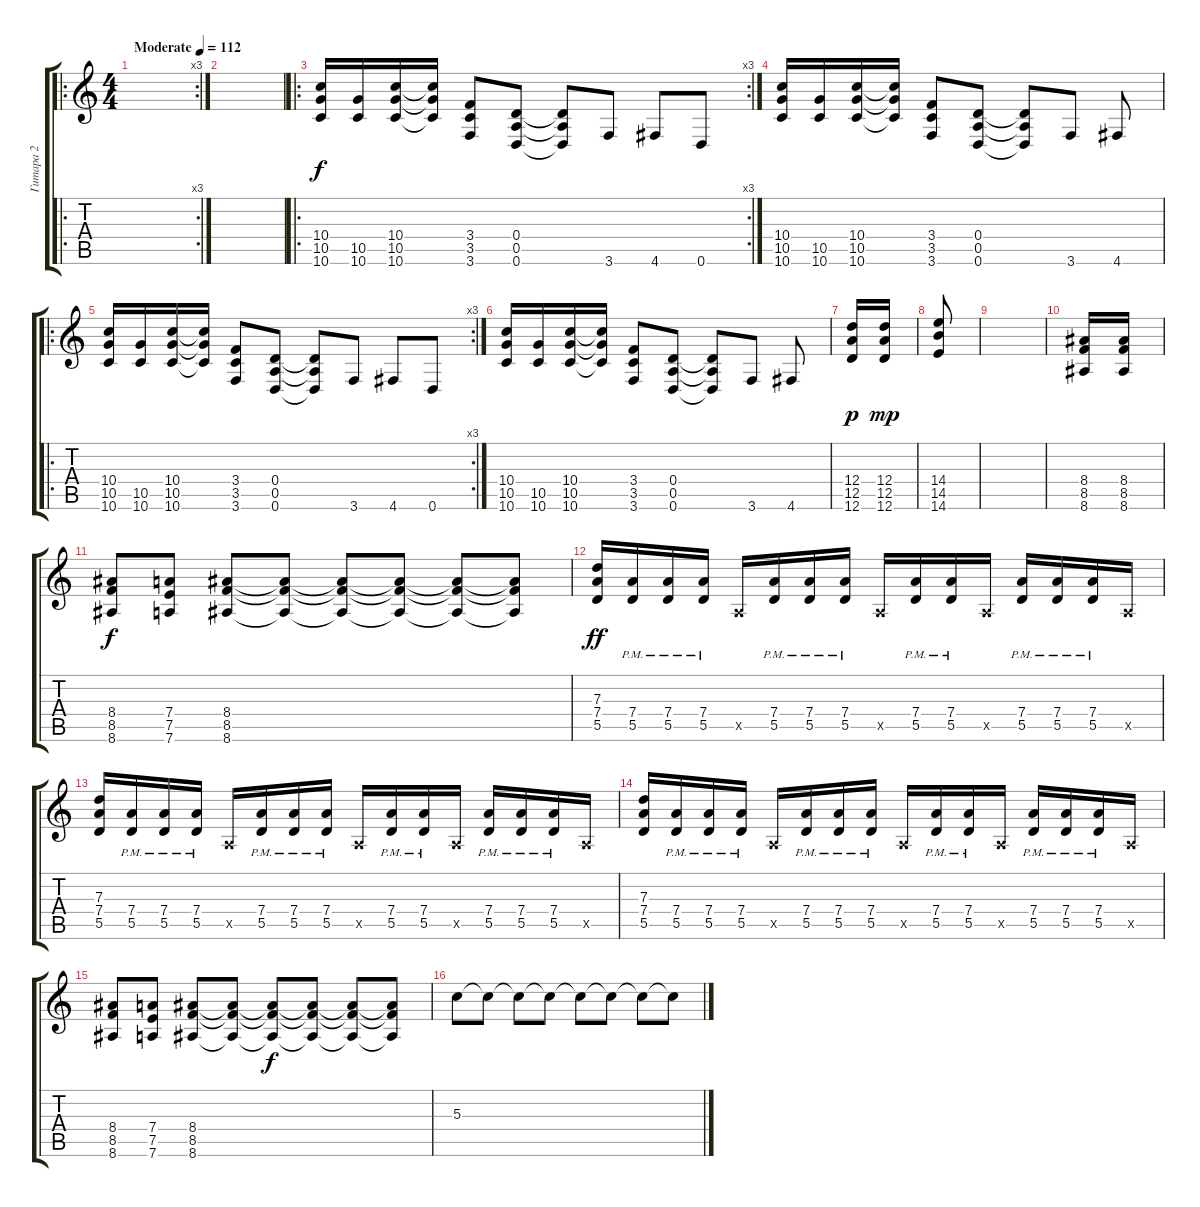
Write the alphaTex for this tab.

\track ("Гитара 2" "Гитара 2") {instrument distortionguitar}
\staff {score tabs}
\tuning (E4 B3 G3 D3 A2 D2) {hide}
\ro
\rc 3
\ts (4 4)
\tempo (112 "Moderate")
\clef g2
\ks c
|
|
\ro
\rc 3
(10.4 10.5 10.6).16 (10.5 10.6).16 (10.4 10.5 10.6).16 (10.4{t} 10.5{t} 10.6{t}).16 (3.4 3.5 3.6).8 (0.4 0.5 0.6).8 (0.4{t} 0.5{t} 0.6{t}).8 3.6.8 4.6.8 0.6.8 |
(10.4 10.5 10.6).16 (10.5 10.6).16 (10.4 10.5 10.6).16 (10.4{t} 10.5{t} 10.6{t}).16 (3.4 3.5 3.6).8 (0.4 0.5 0.6).8 (0.4{t} 0.5{t} 0.6{t}).8 3.6.8 4.6.8 |
\ro
\rc 3
(10.4 10.5 10.6).16 (10.5 10.6).16 (10.4 10.5 10.6).16 (10.4{t} 10.5{t} 10.6{t}).16 (3.4 3.5 3.6).8 (0.4 0.5 0.6).8 (0.4{t} 0.5{t} 0.6{t}).8 3.6.8 4.6.8 0.6.8 |
(10.4 10.5 10.6).16 (10.5 10.6).16 (10.4 10.5 10.6).16 (10.4{t} 10.5{t} 10.6{t}).16 (3.4 3.5 3.6).8 (0.4 0.5 0.6).8 (0.4{t} 0.5{t} 0.6{t}).8 3.6.8 4.6.8 |
(12.4 12.5 12.6).16{dy p} (12.4 12.5 12.6).16{dy mp} |
(14.4 14.5 14.6).8 |
|
(8.4 8.5 8.6).16 (8.4 8.5 8.6).16 |
(8.4 8.5 8.6).8{dy f} (7.4 7.5 7.6).8 (8.4 8.5 8.6).8 (8.4{t} 8.5{t} 8.6{t}).8 (8.4{t} 8.5{t} 8.6{t}).8 (8.4{t} 8.5{t} 8.6{t}).8 (8.4{t} 8.5{t} 8.6{t}).8 (8.4{t} 8.5{t} 8.6{t}).8 |
(7.3 7.4 5.5).16{dy ff} (7.4{pm} 5.5{pm}).16 (7.4{pm} 5.5{pm}).16 (7.4{pm} 5.5{pm}).16 0.5{x}.16 (7.4{pm} 5.5{pm}).16 (7.4{pm} 5.5{pm}).16 (7.4{pm} 5.5{pm}).16 0.5{x}.16 (7.4{pm} 5.5{pm}).16 (7.4{pm} 5.5{pm}).16 0.5{x}.16 (7.4{pm} 5.5{pm}).16 (7.4{pm} 5.5{pm}).16 (7.4{pm} 5.5{pm}).16 0.5{x}.16 |
(7.3 7.4 5.5).16 (7.4{pm} 5.5{pm}).16 (7.4{pm} 5.5{pm}).16 (7.4{pm} 5.5{pm}).16 0.5{x}.16 (7.4{pm} 5.5{pm}).16 (7.4{pm} 5.5{pm}).16 (7.4{pm} 5.5{pm}).16 0.5{x}.16 (7.4{pm} 5.5{pm}).16 (7.4{pm} 5.5{pm}).16 0.5{x}.16 (7.4{pm} 5.5{pm}).16 (7.4{pm} 5.5{pm}).16 (7.4{pm} 5.5{pm}).16 0.5{x}.16 |
(7.3 7.4 5.5).16 (7.4{pm} 5.5{pm}).16 (7.4{pm} 5.5{pm}).16 (7.4{pm} 5.5{pm}).16 0.5{x}.16 (7.4{pm} 5.5{pm}).16 (7.4{pm} 5.5{pm}).16 (7.4{pm} 5.5{pm}).16 0.5{x}.16 (7.4{pm} 5.5{pm}).16 (7.4{pm} 5.5{pm}).16 0.5{x}.16 (7.4{pm} 5.5{pm}).16 (7.4{pm} 5.5{pm}).16 (7.4{pm} 5.5{pm}).16 0.5{x}.16 |
(8.4 8.5 8.6).8 (7.4 7.5 7.6).8 (8.4 8.5 8.6).8 (8.4{t} 8.5{t} 8.6{t}).8 (8.4{t} 8.5{t} 8.6{t}).8{dy f} (8.4{t} 8.5{t} 8.6{t}).8 (8.4{t} 8.5{t} 8.6{t}).8 (8.4{t} 8.5{t} 8.6{t}).8 |
5.3.8 5.3{t}.8 5.3{t}.8 5.3{t}.8 5.3{t}.8 5.3{t}.8 5.3{t}.8 5.3{t}.8
